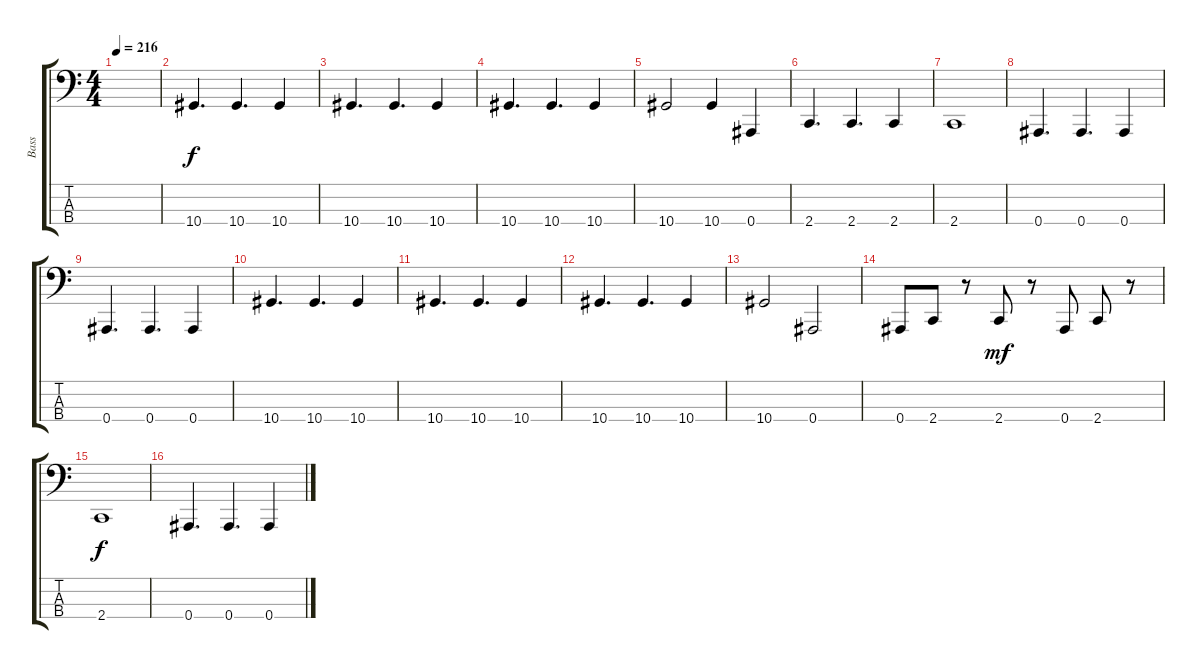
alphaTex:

\track ("Bass" "Bass") {instrument electricbassfinger}
\staff {score tabs}
\tuning (Eb2 Bb1 F1 Bb0) {hide}
\ts (4 4)
\tempo 216
\clef f4
\ks c
|
10.4.4{d} 10.4.4{d} 10.4.4 |
10.4.4{d} 10.4.4{d} 10.4.4 |
10.4.4{d} 10.4.4{d} 10.4.4 |
10.4.2 10.4.4 0.4.4 |
2.4.4{d} 2.4.4{d} 2.4.4 |
2.4.1 |
0.4.4{d} 0.4.4{d} 0.4.4 |
0.4.4{d} 0.4.4{d} 0.4.4 |
10.4.4{d} 10.4.4{d} 10.4.4 |
10.4.4{d} 10.4.4{d} 10.4.4 |
10.4.4{d} 10.4.4{d} 10.4.4 |
10.4.2 0.4.2 |
0.4.8 2.4.8 r.8 2.4.8{dy mf} r.8 0.4.8 2.4.8 r.8 |
2.4.1{dy f} |
0.4.4{d} 0.4.4{d} 0.4.4
